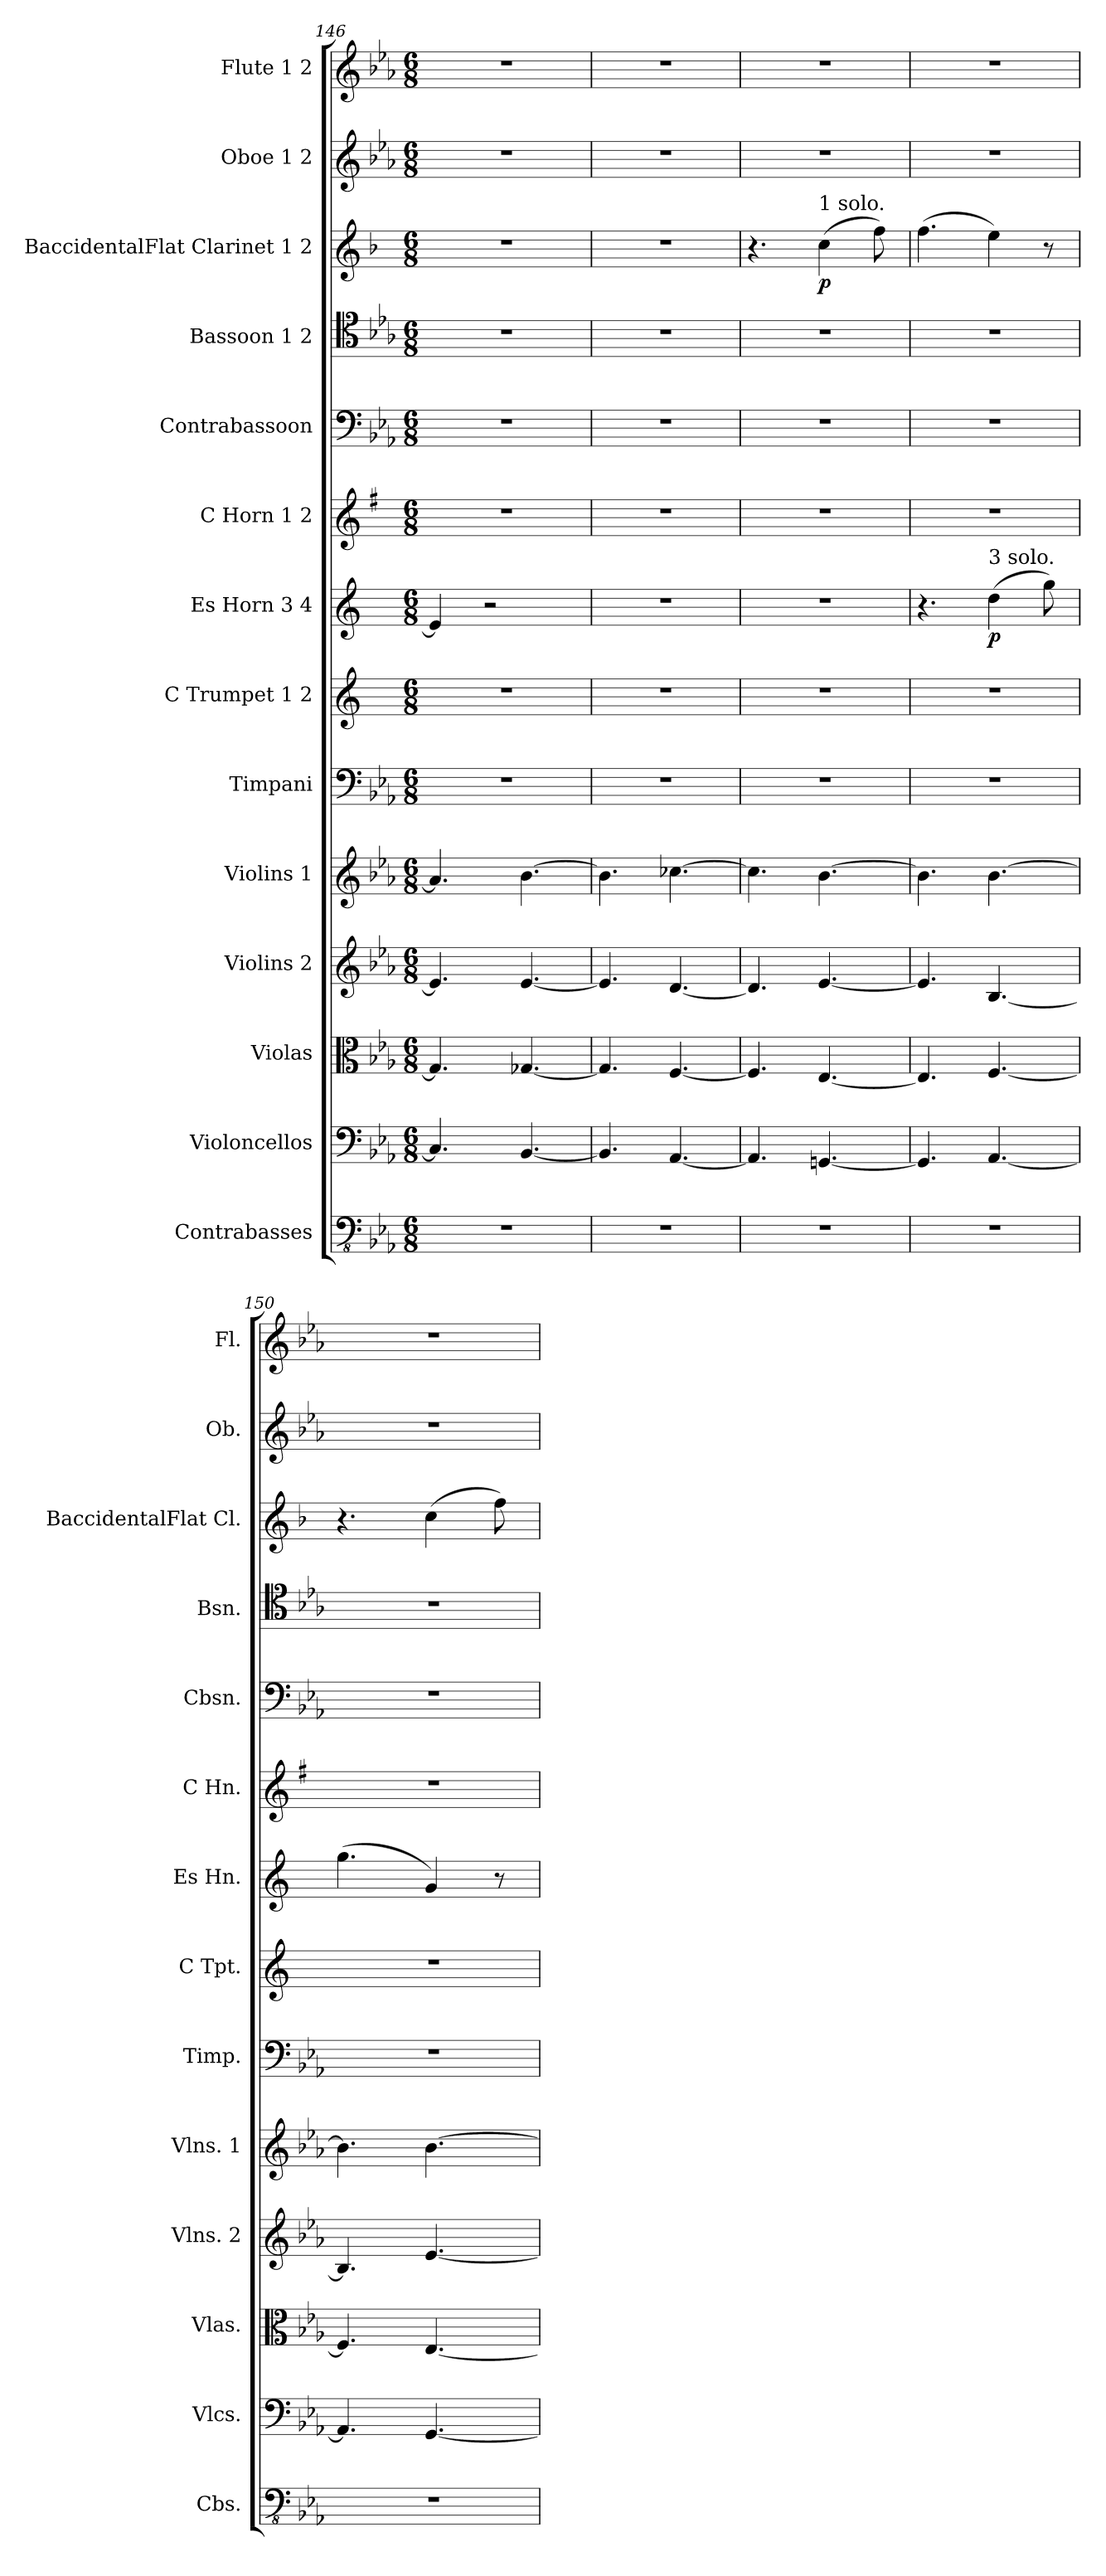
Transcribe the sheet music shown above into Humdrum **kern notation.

**kern	**kern	**kern	**kern	**kern	**kern	**kern	**kern	**dynam	**kern	**kern	**kern	**kern	**dynam	**kern	**kern
*part14	*part13	*part12	*part11	*part10	*part9	*part8	*part7	*part7	*part6	*part5	*part4	*part3	*part3	*part2	*part1
*staff14	*staff13	*staff12	*staff11	*staff10	*staff9	*staff8	*staff7	*staff7	*staff6	*staff5	*staff4	*staff3	*staff3	*staff2	*staff1
*I"Contrabasses	*I"Violoncellos	*I"Violas	*I"Violins 2	*I"Violins 1	*I"Timpani	*I"C Trumpet 1 2	*I"Es Horn 3 4	*	*I"C Horn 1 2	*I"Contrabassoon	*I"Bassoon 1 2	*I"BaccidentalFlat Clarinet 1 2	*	*I"Oboe 1 2	*I"Flute  1 2
*I'Cbs.	*I'Vlcs.	*I'Vlas.	*I'Vlns. 2	*I'Vlns. 1	*I'Timp.	*I'C Tpt.	*I'Es Hn.	*	*I'C Hn.	*I'Cbsn.	*I'Bsn.	*I'BaccidentalFlat Cl.	*	*I'Ob.	*I'Fl.
*clefFv4	*clefF4	*clefC3	*clefG2	*clefG2	*clefF4	*clefG2	*clefG2	*	*clefG2	*clefF4	*clefC4	*clefG2	*	*clefG2	*clefG2
*	*	*	*	*	*	*	*ITrd5c9	*	*ITrd4c7	*ITrd7c12	*	*ITrd1c2	*	*	*
*k[b-e-a-]	*k[b-e-a-]	*k[b-e-a-]	*k[b-e-a-]	*k[b-e-a-]	*k[b-e-a-]	*k[]	*k[b-e-a-]	*	*k[]	*k[b-e-a-]	*k[b-e-a-]	*k[b-e-a-]	*	*k[b-e-a-]	*k[b-e-a-]
*M6/8	*M6/8	*M6/8	*M6/8	*M6/8	*M6/8	*M6/8	*M6/8	*	*M6/8	*M6/8	*M6/8	*M6/8	*	*M6/8	*M6/8
=146	=146	=146	=146	=146	=146	=146	=146	=146	=146	=146	=146	=146	=146	=146	=146
2.r	4.C-/]	4.G-/]	4.e-/]	4.a/]	2.r	2.r	4G-/]	.	2.r	2.r	2.r	2.r	.	2.r	2.r
.	.	.	.	.	.	.	2r	.	.	.	.	.	.	.	.
.	[4.BB-/	[4.G-X/	[4.e-/	[4.b-\	.	.	.	.	.	.	.	.	.	.	.
=147	=147	=147	=147	=147	=147	=147	=147	=147	=147	=147	=147	=147	=147	=147	=147
2.r	4.BB-/]	4.G-/]	4.e-/]	4.b-\]	2.r	2.r	2.r	.	2.r	2.r	2.r	2.r	.	2.r	2.r
.	[4.AA-/	[4.F/	[4.d/	[4.cc-X\	.	.	.	.	.	.	.	.	.	.	.
=148	=148	=148	=148	=148	=148	=148	=148	=148	=148	=148	=148	=148	=148	=148	=148
2.r	4.AA-/]	4.F/]	4.d/]	4.cc-\]	2.r	2.r	2.r	.	2.r	2.r	2.r	4.r	.	2.r	2.r
!	!	!	!	!	!	!	!	!	!	!	!	!LO:TX:a:t=1 solo.	!	!	!
!	!	!	!	!	!	!	!	!	!	!	!	!	!LO:DY:b	!	!
.	[4.GGn/	[4.E-/	[4.e-/	[4.b-\	.	.	.	.	.	.	.	(4b-\	p	.	.
.	.	.	.	.	.	.	.	.	.	.	.	8ee-\)	.	.	.
=149	=149	=149	=149	=149	=149	=149	=149	=149	=149	=149	=149	=149	=149	=149	=149
2.r	4.GG/]	4.E-/]	4.e-/]	4.b-\]	2.r	2.r	4.r	.	2.r	2.r	2.r	(4.ee-\	.	2.r	2.r
!	!	!	!	!	!	!	!LO:TX:a:t=3 solo.	!	!	!	!	!	!	!	!
!	!	!	!	!	!	!	!	!LO:DY:b	!	!	!	!	!	!	!
.	[4.AA-/	[4.F/	[4.B-/	[4.b-\	.	.	(4f\	p	.	.	.	4dd\)	.	.	.
.	.	.	.	.	.	.	8b-\)	.	.	.	.	8r	.	.	.
=150	=150	=150	=150	=150	=150	=150	=150	=150	=150	=150	=150	=150	=150	=150	=150
2.r	4.AA-/]	4.F/]	4.B-/]	4.b-\]	2.r	2.r	(4.b-\	.	2.r	2.r	2.r	4.r	.	2.r	2.r
.	[4.GG/	[4.E-/	[4.e-/	[4.b-\	.	.	4B-/)	.	.	.	.	(4b-\	.	.	.
.	.	.	.	.	.	.	8r	.	.	.	.	8ee-\)	.	.	.
=	=	=	=	=	=	=	=	=	=	=	=	=	=	=	=
*-	*-	*-	*-	*-	*-	*-	*-	*-	*-	*-	*-	*-	*-	*-	*-
